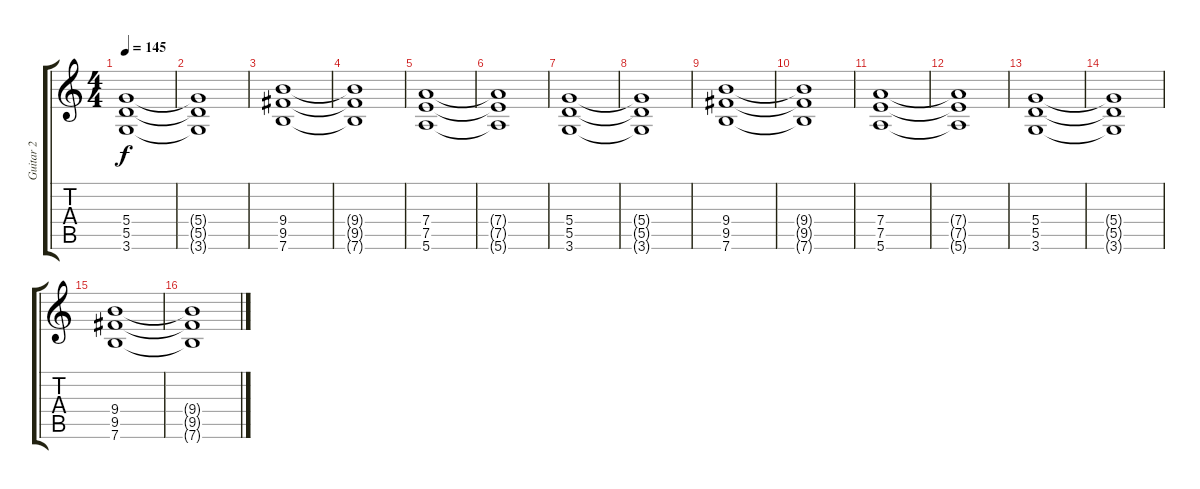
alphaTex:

\track ("Guitar 2" "Guitar 2") {instrument distortionguitar}
\staff {score tabs}
\tuning (E4 B3 G3 D3 A2 E2) {hide}
\ts (4 4)
\tempo 145
\clef g2
\ks c
(5.4 5.5 3.6).1{dy f} |
(5.4{t} 5.5{t} 3.6{t}).1 |
(9.4 9.5 7.6).1 |
(9.4{t} 9.5{t} 7.6{t}).1 |
(7.4 7.5 5.6).1 |
(7.4{t} 7.5{t} 5.6{t}).1 |
(5.4 5.5 3.6).1 |
(5.4{t} 5.5{t} 3.6{t}).1 |
(9.4 9.5 7.6).1 |
(9.4{t} 9.5{t} 7.6{t}).1 |
(7.4 7.5 5.6).1 |
(7.4{t} 7.5{t} 5.6{t}).1 |
(5.4 5.5 3.6).1 |
(5.4{t} 5.5{t} 3.6{t}).1 |
(9.4 9.5 7.6).1 |
(9.4{t} 9.5{t} 7.6{t}).1
